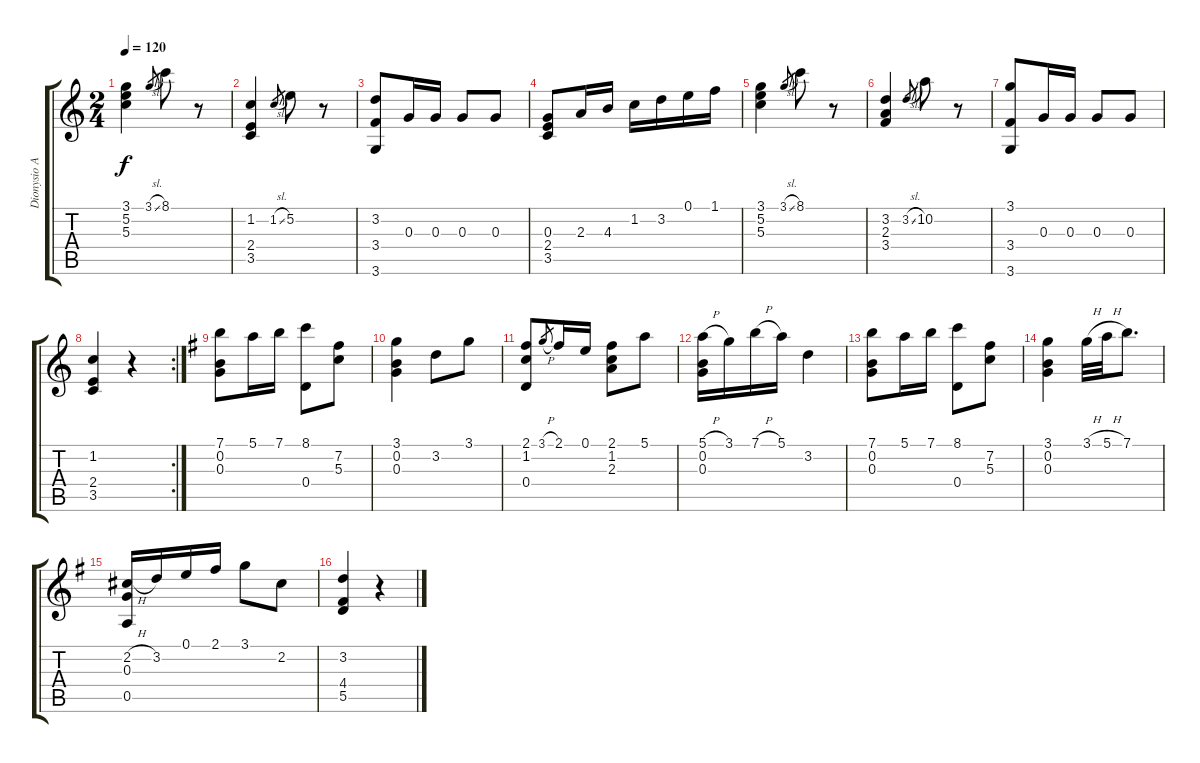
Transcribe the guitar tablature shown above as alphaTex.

\track ("Dionysio Aguado" "Dionysio A") {instrument acousticguitarnylon}
\staff {score tabs}
\tuning (E4 B3 G3 D3 A2 E2) {hide}
\ts (2 4)
\tempo 120
\clef g2
\ks c
(3.1 5.2 5.3).4{dy f} 3.1{sl}.8{gr} 8.1.8 r.8 |
(1.2 2.4 3.5).4 1.2{sl}.8{gr} 5.2.8 r.8 |
(3.2 3.4 3.6).8 0.3.16 0.3.16 0.3.8 0.3.8 |
(0.3 2.4 3.5).8 2.3.16 4.3.16 1.2.16 3.2.16 0.1.16 1.1.16 |
(3.1 5.2 5.3).4 3.1{sl}.8{gr} 8.1.8 r.8 |
(3.2 2.3 3.4).4 3.2{sl}.8{gr} 10.2.8 r.8 |
(3.1 3.4 3.6).8 0.3.16 0.3.16 0.3.8 0.3.8 |
\rc 2
(1.2 2.4 3.5).4 r.4 |
\ks g
(7.1 0.2 0.3).8 5.1.16 7.1.16 (8.1 0.4).8 (7.2 5.3).8 |
(3.1 0.2 0.3).4 3.2.8 3.1.8 |
(2.1 1.2 0.4).8 3.1{h}.8{gr} 2.1.16 0.1.16 (2.1 1.2 2.3).8 5.1.8 |
(5.1{h} 0.2 0.3).16 3.1.16 7.1{h}.16 5.1.16 3.2.4 |
(7.1 0.2 0.3).8 5.1.16 7.1.16 (8.1 0.4).8 (7.2 5.3).8 |
(3.1 0.2 0.3).4 3.1{h}.32 5.1{h}.32 7.1.8{d} |
(2.2{h} 0.3 0.5).16 3.2.16 0.1.16 2.1.16 3.1.8 2.2.8 |
(3.2 4.4 5.5).4 r.4
